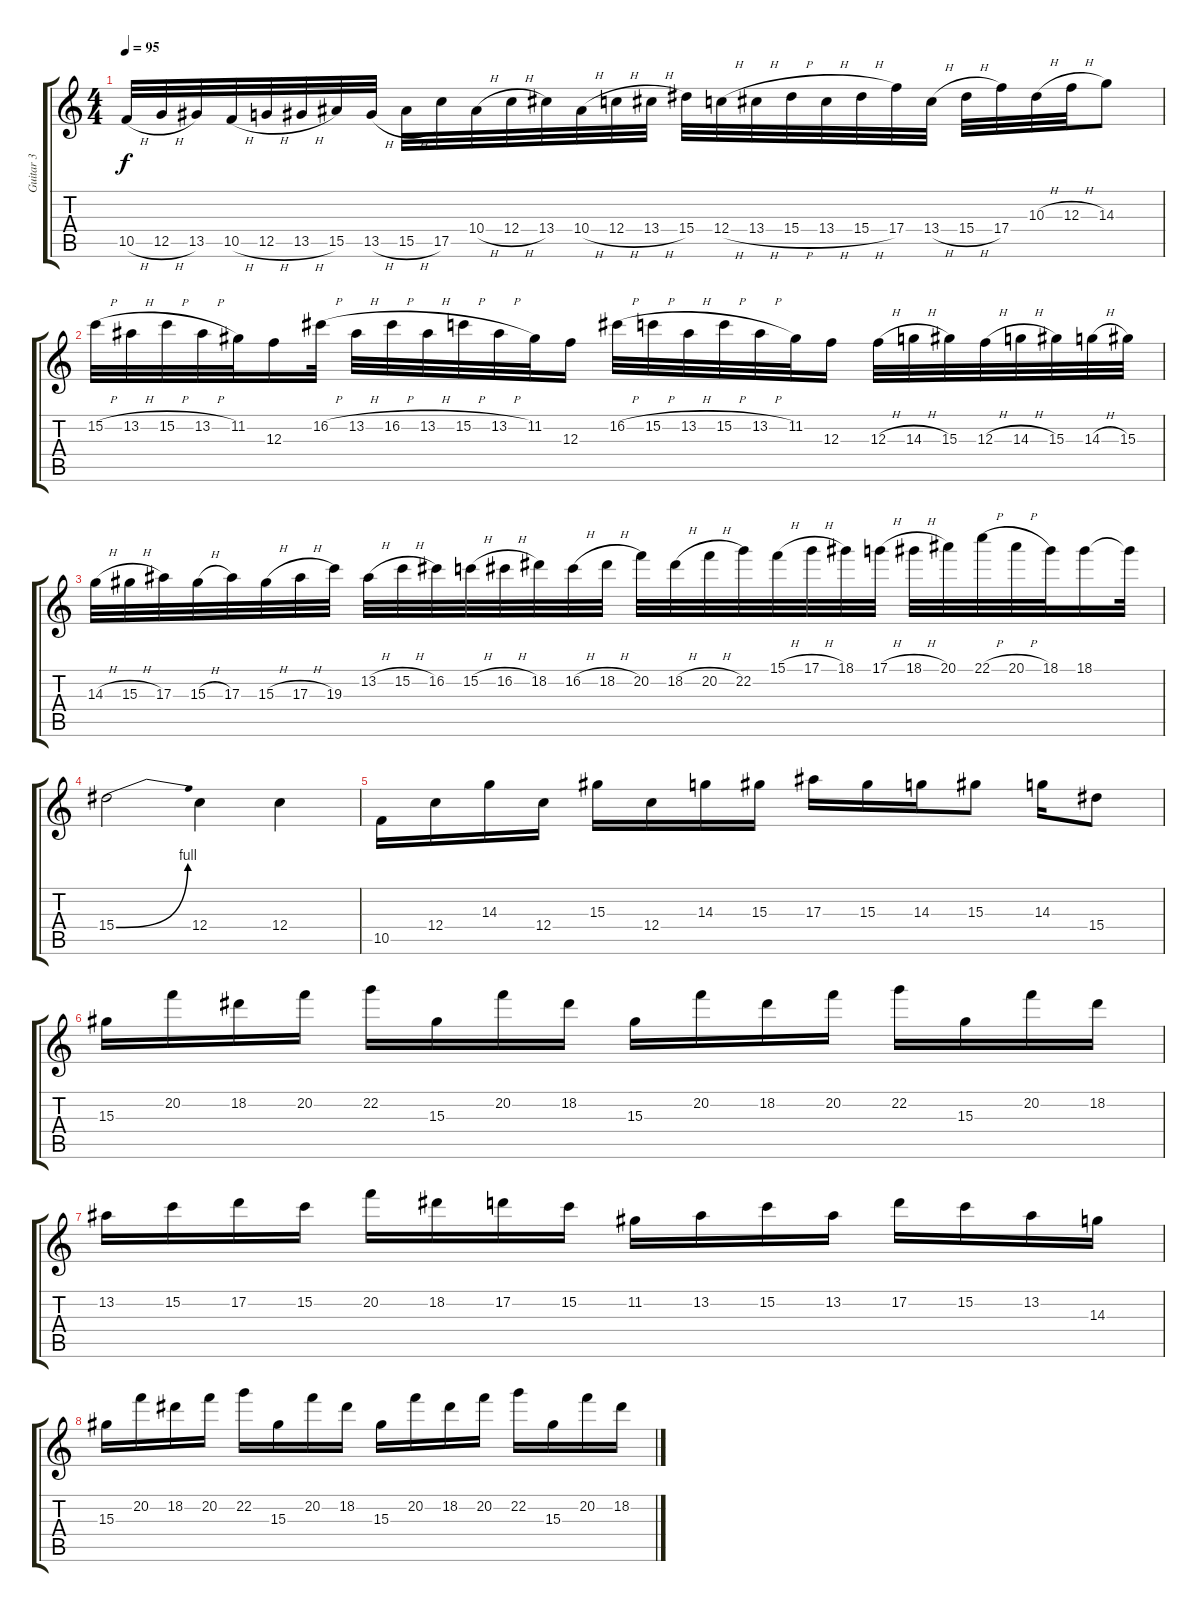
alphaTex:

\track ("Guitar 3" "Guitar 3") {instrument distortionguitar}
\staff {score tabs}
\tuning (D4 A3 F3 C3 G2 C2) {hide}
\ts (4 4)
\tempo 95
\clef g2
\ks c
10.5{h}.32{dy f} 12.5{h}.32 13.5.32 10.5{h}.32 12.5{h}.32 13.5{h}.32 15.5.32 13.5{h}.32 15.5{h}.32 17.5.32 10.4{h}.32 12.4{h}.32 13.4.32 10.4{h}.32 12.4{h}.32 13.4{h}.32 15.4.32 12.4{h}.32 13.4{h}.32 15.4{h}.32 13.4{h}.32 15.4{h}.32 17.4.32 13.4{h}.32 15.4{h}.32 17.4.32 10.3{h}.32 12.3{h}.32 14.3.8{instrument guitarharmonics} |
15.2{h}.32{instrument distortionguitar} 13.2{h}.32 15.2{h}.32 13.2{h}.32 11.2.32 12.3.16 16.2{h}.32 13.2{h}.32 16.2{h}.32 13.2{h}.32 15.2{h}.32 13.2{h}.32 11.2.32 12.3.16 16.2{h}.32 15.2{h}.32 13.2{h}.32 15.2{h}.32 13.2{h}.32 11.2.32 12.3.16 12.3{h}.32 14.3{h}.32 15.3.32 12.3{h}.32 14.3{h}.32 15.3.32 14.3{h}.32 15.3.32 |
14.3{h}.32 15.3{h}.32 17.3.32 15.3{h}.32 17.3.32 15.3{h}.32 17.3{h}.32 19.3.32 13.2{h}.32 15.2{h}.32 16.2.32 15.2{h}.32 16.2{h}.32 18.2.32 16.2{h}.32 18.2{h}.32 20.2.32 18.2{h}.32 20.2{h}.32 22.2.32 15.1{h}.32 17.1{h}.32 18.1.32 17.1{h}.32 18.1{h}.32 20.1.32 22.1{h}.32 20.1{h}.32 18.1.32 18.1.16 18.1{t}.32 |
15.4{be (bend 0 0 60 4)}.2 12.4.4 12.4.4{instrument guitarharmonics} |
10.5.16{instrument distortionguitar} 12.4.16 14.3.16 12.4.16 15.3.16 12.4.16 14.3.16 15.3.16 17.3.16 15.3.16 14.3.16 15.3.8 14.3.16 15.4.8 |
15.3.16 20.2.16 18.2.16 20.2.16 22.2.16 15.3.16 20.2.16 18.2.16 15.3.16 20.2.16 18.2.16 20.2.16 22.2.16 15.3.16 20.2.16 18.2.16 |
13.2.16 15.2.16 17.2.16 15.2.16 20.2.16 18.2.16 17.2.16 15.2.16 11.2.16 13.2.16 15.2.16 13.2.16 17.2.16 15.2.16 13.2.16 14.3.16 |
15.3.16 20.2.16 18.2.16 20.2.16 22.2.16 15.3.16 20.2.16 18.2.16 15.3.16 20.2.16 18.2.16 20.2.16 22.2.16 15.3.16 20.2.16 18.2.16
